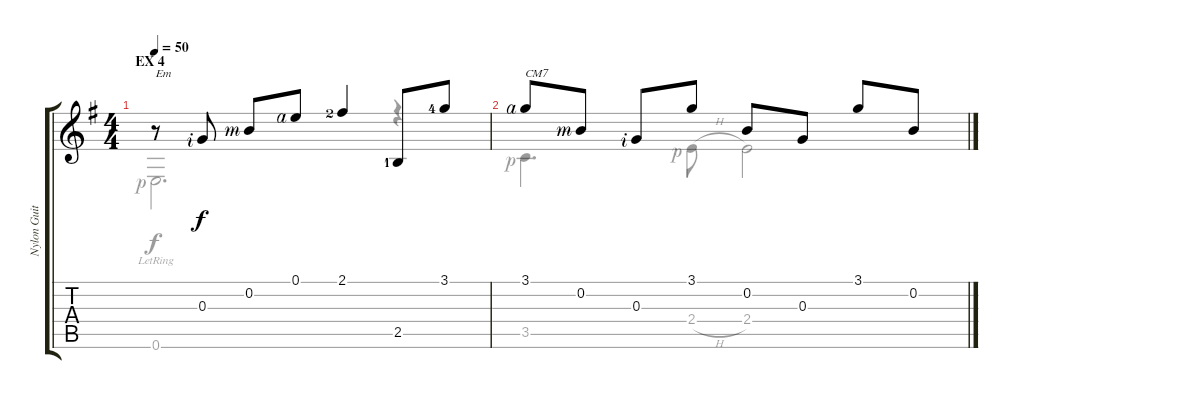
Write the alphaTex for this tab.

\track ("Nylon Guitar" "Nylon Guit") {instrument acousticguitarnylon}
\staff {score tabs}
\tuning (E4 B3 G3 D3 A2 E2) {hide}
\voice
\ts (4 4)
\section ("" "EX 4")
\tempo 50
\clef g2
\ks g
r.8{txt "Em" dy f instrument acousticguitarnylon} 0.3{rf 2}.8 0.2{rf 3}.8 0.1{rf 4}.8 2.1{lf 3}.4 2.5{lf 2}.8 3.1{lf 5}.8 |
3.1{rf 4}.8{txt "CM7"} 0.2{rf 3}.8 0.3{rf 2}.8 3.1.8 0.2.8 0.3.8 3.1.8 0.2.8
\voice
\clef g2
\ottava regular
\simile none
\ks g
0.6{lr rf 1}.2{d dy f} r.4 |
3.5{rf 1}.4{d} 2.4{h rf 1}.8 2.4.2
